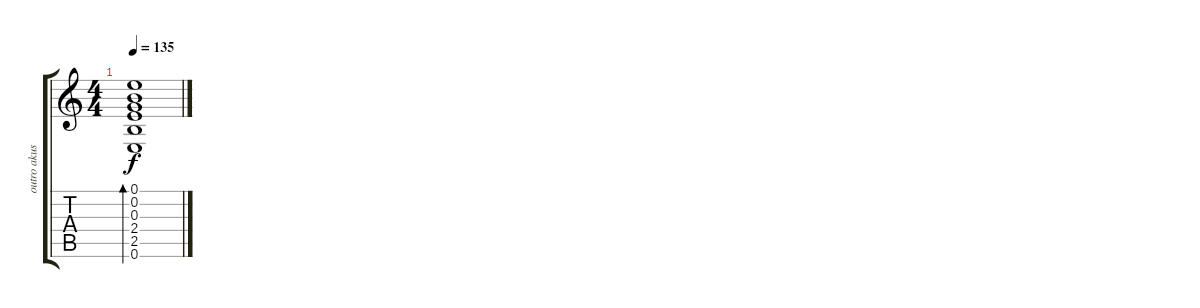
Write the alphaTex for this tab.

\track ("outro akustik" "outro akus") {instrument acousticguitarsteel}
\staff {score tabs}
\tuning (E4 B3 G3 D3 A2 E2) {hide}
\ts (4 4)
\tempo 135
\clef g2
\ks c
(0.1 0.2 0.3 2.4 2.5 0.6).1{bd 120 dy f}
